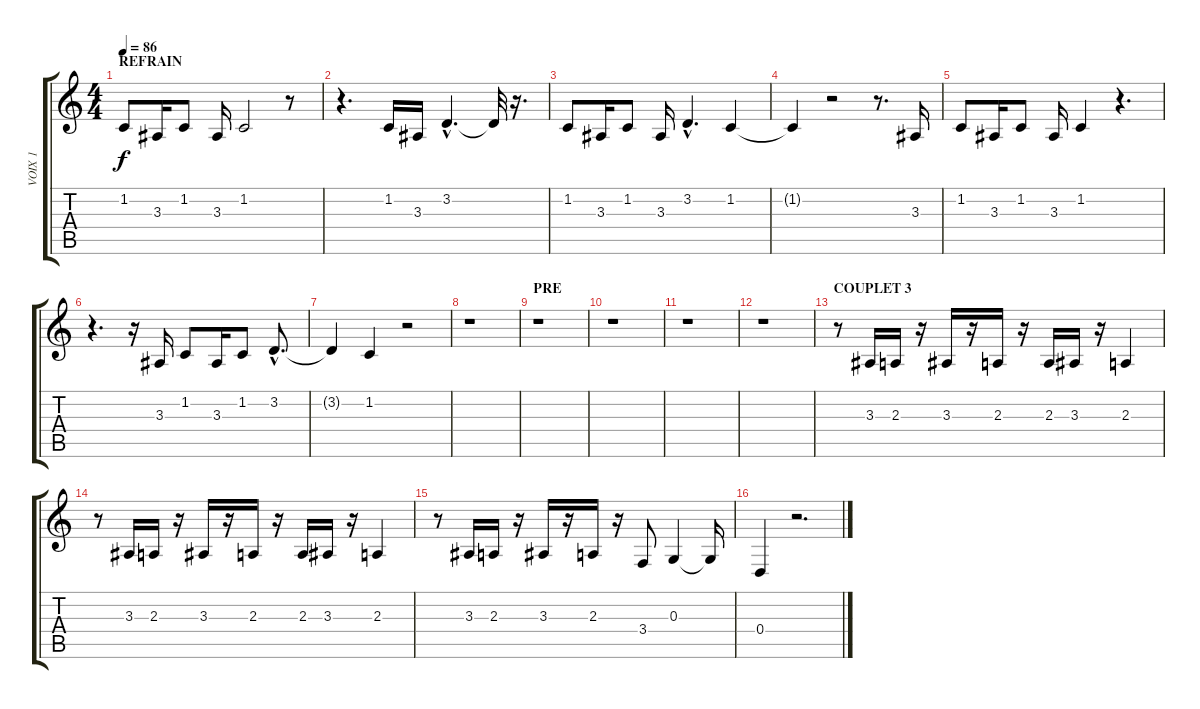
\track ("VOIX 1" "VOIX 1") {instrument panflute}
\staff {score tabs}
\tuning (E4 B3 G3 D3 A2 E2) {hide}
\ts (4 4)
\section ("" "REFRAIN")
\tempo 86
\clef g2
\ks c
1.2.8{dy f} 3.3.16 1.2.8 3.3.16 1.2.2 r.8 |
r.4{d} 1.2.16 3.3.16 3.2{hac}.4{d} 3.2{t}.32 r.16{d} |
1.2.8 3.3.16 1.2.8 3.3.16 3.2{hac}.4{d} 1.2.4 |
1.2{t}.4 r.2 r.8{d} 3.3.16 |
1.2.8 3.3.16 1.2.8 3.3.16 1.2.4 r.4{d} |
r.4{d} r.16 3.3.16 1.2.8 3.3.16 1.2.8 3.2{hac}.8{d} |
3.2{t}.4 1.2.4 r.2 |
r.1 |
\section ("" "PRE")
r.1 |
r.1 |
r.1 |
r.1 |
\section ("" "COUPLET 3")
r.8 3.3.16 2.3.16 r.16 3.3.16 r.16 2.3.16 r.16 2.3.16 3.3.16 r.16 2.3.4 |
r.8 3.3.16 2.3.16 r.16 3.3.16 r.16 2.3.16 r.16 2.3.16 3.3.16 r.16 2.3.4 |
r.8 3.3.16 2.3.16 r.16 3.3.16 r.16 2.3.16 r.16 3.4.8 0.3.4 0.3{t}.16 |
0.4.4 r.2{d}
